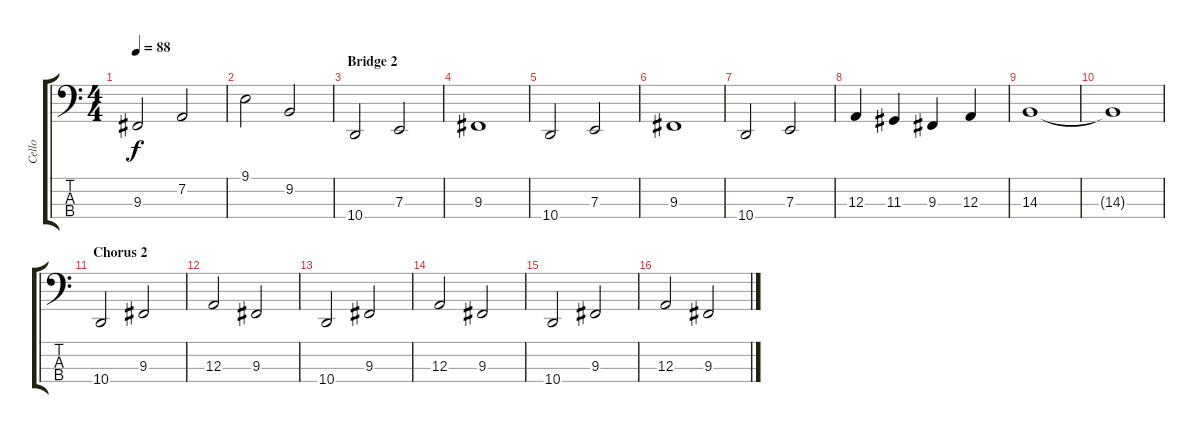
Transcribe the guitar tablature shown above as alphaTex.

\track ("Cello" "Cello") {instrument cello}
\staff {score tabs}
\tuning (G2 D2 A1 E1) {hide}
\ts (4 4)
\tempo 88
\clef f4
\ks c
9.3.2{dy f} 7.2.2 |
9.1.2 9.2.2 |
\section ("" "Bridge 2")
10.4.2 7.3.2 |
9.3.1 |
10.4.2 7.3.2 |
9.3.1 |
10.4.2 7.3.2 |
12.3.4 11.3.4 9.3.4 12.3.4 |
14.3.1 |
14.3{t}.1 |
\section ("" "Chorus 2")
10.4.2 9.3.2 |
12.3.2 9.3.2 |
10.4.2 9.3.2 |
12.3.2 9.3.2 |
10.4.2 9.3.2 |
12.3.2 9.3.2
